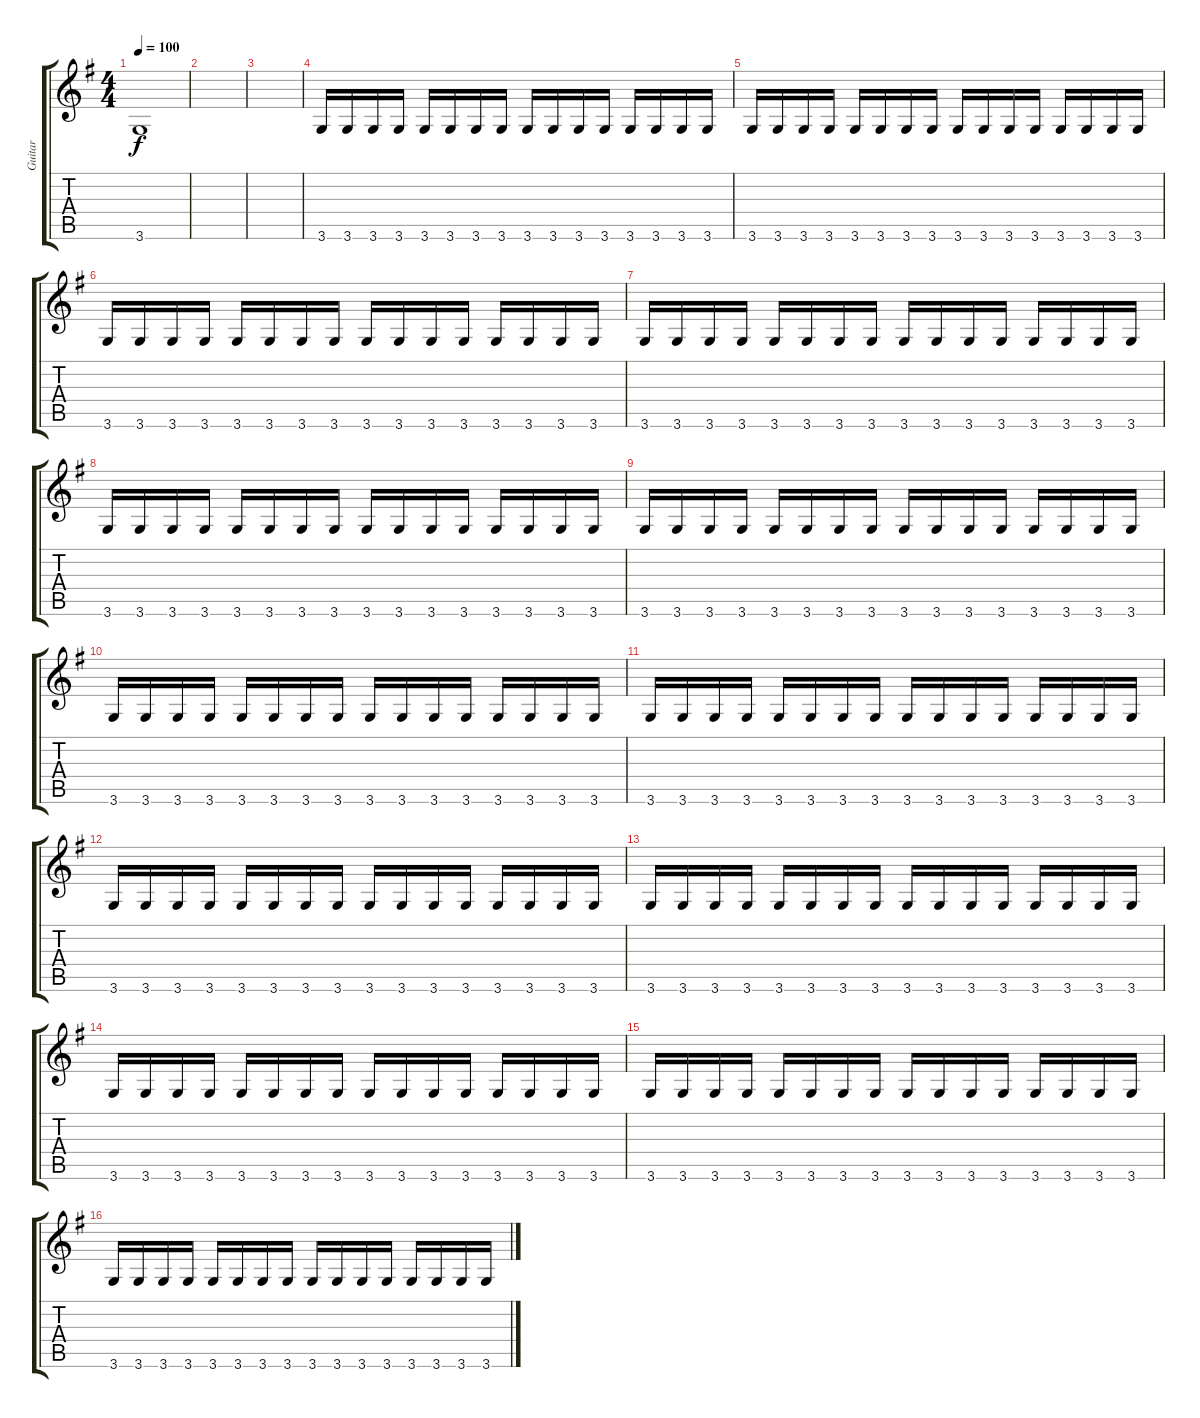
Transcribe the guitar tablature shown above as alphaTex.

\track ("Guitar" "Guitar") {instrument distortionguitar}
\staff {score tabs}
\tuning (E4 B3 G3 D3 A2 E2) {hide}
\ts (4 4)
\tempo 100
\clef g2
\ks g
3.6{t}.1{dy f} |
|
|
3.6.16 3.6.16 3.6.16 3.6.16 3.6.16 3.6.16 3.6.16 3.6.16 3.6.16 3.6.16 3.6.16 3.6.16 3.6.16 3.6.16 3.6.16 3.6.16 |
3.6.16 3.6.16 3.6.16 3.6.16 3.6.16 3.6.16 3.6.16 3.6.16 3.6.16 3.6.16 3.6.16 3.6.16 3.6.16 3.6.16 3.6.16 3.6.16 |
3.6.16 3.6.16 3.6.16 3.6.16 3.6.16 3.6.16 3.6.16 3.6.16 3.6.16 3.6.16 3.6.16 3.6.16 3.6.16 3.6.16 3.6.16 3.6.16 |
3.6.16 3.6.16 3.6.16 3.6.16 3.6.16 3.6.16 3.6.16 3.6.16 3.6.16 3.6.16 3.6.16 3.6.16 3.6.16 3.6.16 3.6.16 3.6.16 |
3.6.16 3.6.16 3.6.16 3.6.16 3.6.16 3.6.16 3.6.16 3.6.16 3.6.16 3.6.16 3.6.16 3.6.16 3.6.16 3.6.16 3.6.16 3.6.16 |
3.6.16 3.6.16 3.6.16 3.6.16 3.6.16 3.6.16 3.6.16 3.6.16 3.6.16 3.6.16 3.6.16 3.6.16 3.6.16 3.6.16 3.6.16 3.6.16 |
3.6.16 3.6.16 3.6.16 3.6.16 3.6.16 3.6.16 3.6.16 3.6.16 3.6.16 3.6.16 3.6.16 3.6.16 3.6.16 3.6.16 3.6.16 3.6.16 |
3.6.16 3.6.16 3.6.16 3.6.16 3.6.16 3.6.16 3.6.16 3.6.16 3.6.16 3.6.16 3.6.16 3.6.16 3.6.16 3.6.16 3.6.16 3.6.16 |
3.6.16 3.6.16 3.6.16 3.6.16 3.6.16 3.6.16 3.6.16 3.6.16 3.6.16 3.6.16 3.6.16 3.6.16 3.6.16 3.6.16 3.6.16 3.6.16 |
3.6.16 3.6.16 3.6.16 3.6.16 3.6.16 3.6.16 3.6.16 3.6.16 3.6.16 3.6.16 3.6.16 3.6.16 3.6.16 3.6.16 3.6.16 3.6.16 |
3.6.16 3.6.16 3.6.16 3.6.16 3.6.16 3.6.16 3.6.16 3.6.16 3.6.16 3.6.16 3.6.16 3.6.16 3.6.16 3.6.16 3.6.16 3.6.16 |
3.6.16 3.6.16 3.6.16 3.6.16 3.6.16 3.6.16 3.6.16 3.6.16 3.6.16 3.6.16 3.6.16 3.6.16 3.6.16 3.6.16 3.6.16 3.6.16 |
3.6.16 3.6.16 3.6.16 3.6.16 3.6.16 3.6.16 3.6.16 3.6.16 3.6.16 3.6.16 3.6.16 3.6.16 3.6.16 3.6.16 3.6.16 3.6.16
